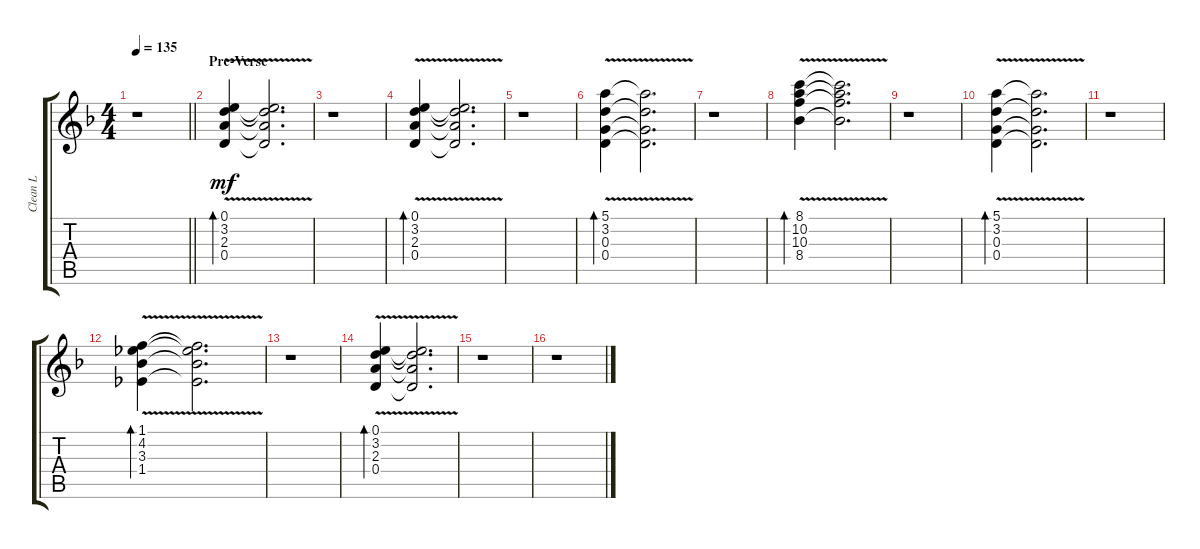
\track ("Clean L" "Clean L") {instrument acousticguitarsteel}
\staff {score tabs}
\tuning (E4 B3 G3 D3 A2 D2) {hide}
\ts (4 4)
\tempo 135
\clef g2
\barLineRight lightlight
\ks f
r.1{dy mf} |
\section ("" "Pre-Verse")
(0.1{v} 3.2{v} 2.3{v} 0.4{v}).4{bd 240} (0.1{t} 3.2{t} 2.3{t} 0.4{t}).2{d} |
r.1 |
(0.1{v} 3.2{v} 2.3{v} 0.4{v}).4{bd 240} (0.1{t} 3.2{t} 2.3{t} 0.4{t}).2{d} |
r.1 |
(5.1{v} 3.2{v} 0.3{v} 0.4{v}).4{bd 240} (5.1{t} 3.2{t} 0.3{t} 0.4{t}).2{d} |
r.1 |
(8.1{v} 10.2{v} 10.3{v} 8.4{v}).4{bd 240} (8.1{t} 10.2{t} 10.3{t} 8.4{t}).2{d} |
r.1 |
(5.1{v} 3.2{v} 0.3{v} 0.4{v}).4{bd 240} (5.1{t} 3.2{t} 0.3{t} 0.4{t}).2{d} |
r.1 |
(1.1{v} 4.2{v} 3.3{v} 1.4{v}).4{bd 240} (1.1{t} 4.2{t} 3.3{t} 1.4{t}).2{d} |
r.1 |
(0.1{v} 3.2{v} 2.3{v} 0.4{v}).4{bd 240} (0.1{t} 3.2{t} 2.3{t} 0.4{t}).2{d} |
r.1 |
r.1
